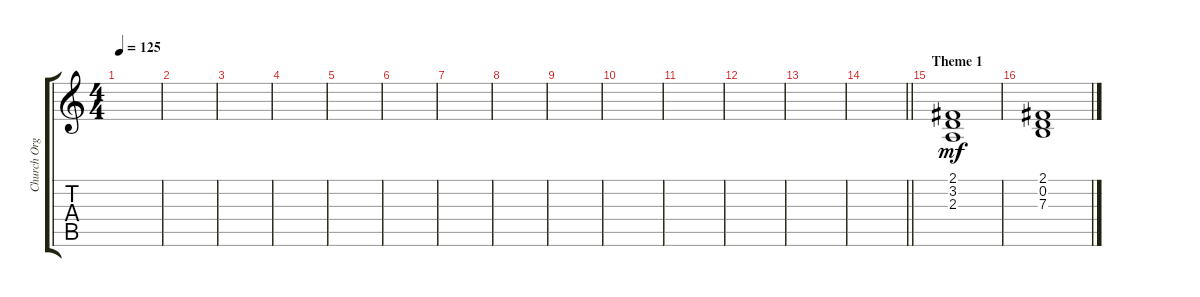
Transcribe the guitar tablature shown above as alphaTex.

\track ("Church Organ" "Church Org") {instrument churchorgan}
\staff {score tabs}
\tuning (E4 B3 G3 D3 A2 E2) {hide}
\ts (4 4)
\tempo 125
\clef g2
\ks c
|
|
|
|
|
|
|
|
|
|
|
|
|
\barLineRight lightlight
|
\section ("" "Theme 1")
(2.1 3.2 2.3).1{dy mf} |
(2.1 0.2 7.3).1
